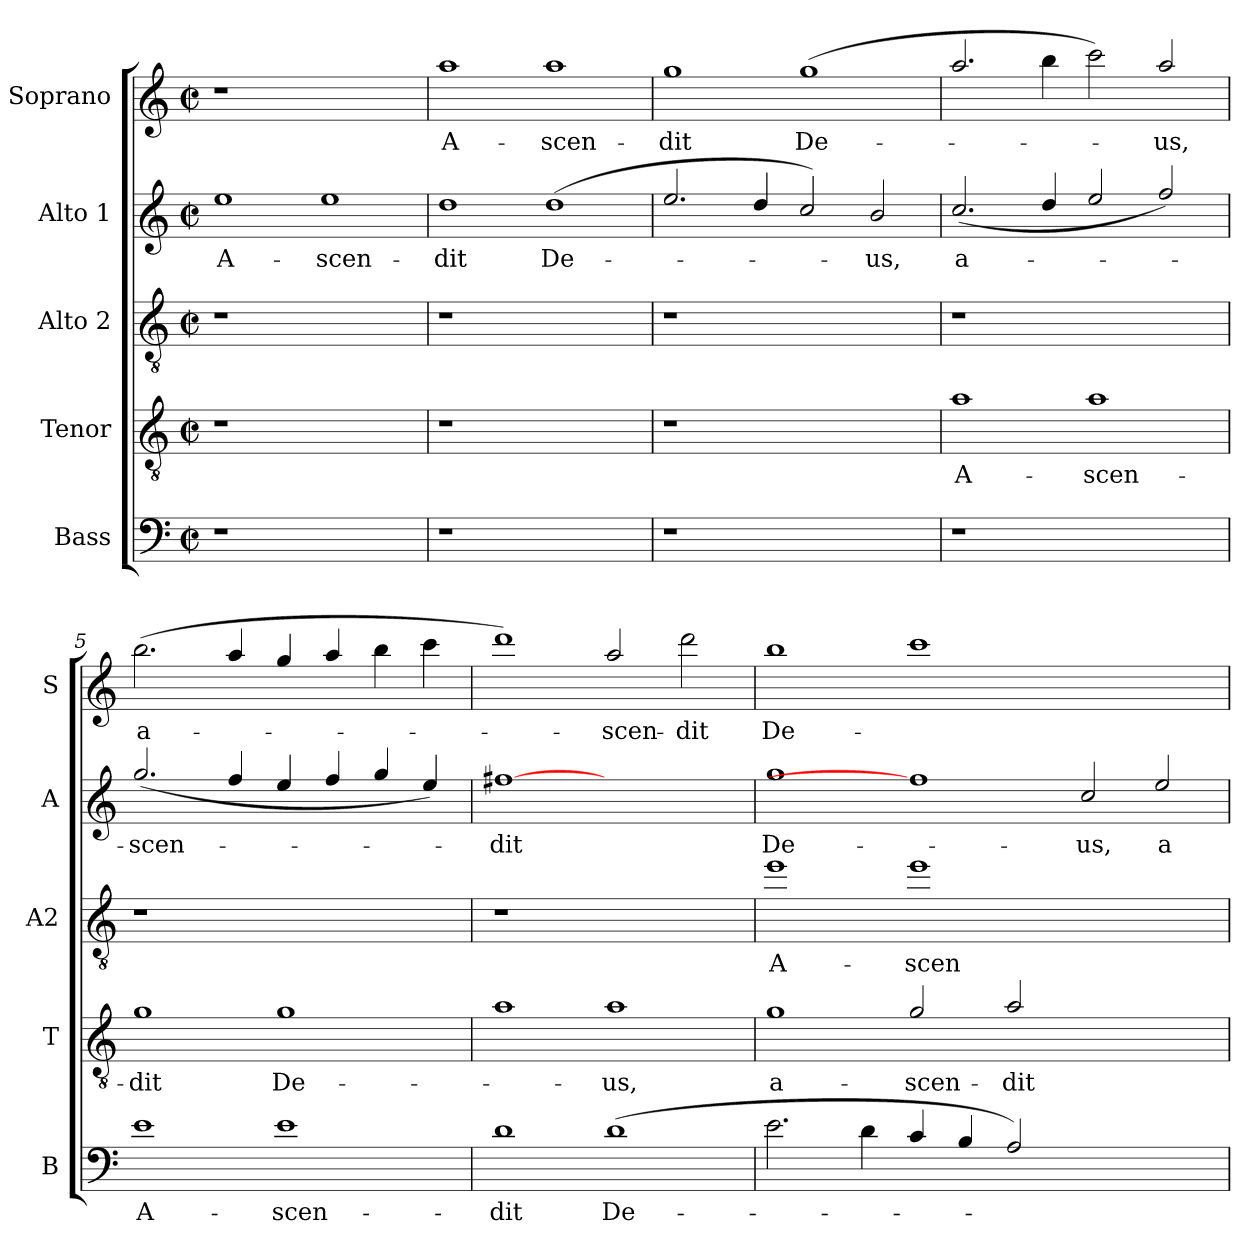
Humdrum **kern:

**kern	**text	**kern	**text	**kern	**text	**kern	**text	**kern	**text
*part5	*part5	*part4	*part4	*part3	*part3	*part2	*part2	*part1	*part1
*staff5	*staff5	*staff4	*staff4	*staff3	*staff3	*staff2	*staff2	*staff1	*staff1
*I"Bass	*	*I"Tenor	*	*I"Alto 2	*	*I"Alto 1	*	*I"Soprano	*
*I'B	*	*I'T	*	*I'A2	*	*I'A	*	*I'S	*
*clefF4	*	*clefGv2	*	*clefGv2	*	*clefG2	*	*clefG2	*
*ITrd7c12	*	*ITrd7c12	*	*ITrd7c12	*	*ITrd7c12	*	*ITrd7c12	*
*k[]	*	*k[]	*	*k[]	*	*k[]	*	*k[]	*
*C:	*	*C:	*	*C:	*	*C:	*	*C:	*
*M2/2	*	*M2/2	*	*M2/2	*	*M2/2	*	*M2/2	*
*met(c|)	*	*met(c|)	*	*met(c|)	*	*met(c|)	*	*met(c|)	*
=1	=1	=1	=1	=1	=1	=1	=1	=1	=1
!	!	!	!	!	!	!	!LO:LY:b	!	!
1r	.	1r	.	1r	.	1e	A-	1r	.
!	!	!	!	!	!	!	!LO:LY:b	!	!
1ryy	.	1ryy	.	1ryy	.	1e	-scen-	1ryy	.
=2	=2	=2	=2	=2	=2	=2	=2	=2	=2
!	!	!	!	!	!	!	!LO:LY:b	!	!LO:LY:b
1r	.	1r	.	1r	.	1d	-dit	1a	A-
!	!	!	!	!	!	!	!LO:LY:b	!	!LO:LY:b
1ryy	.	1ryy	.	1ryy	.	(<1d	De-	1a	-scen-
=3	=3	=3	=3	=3	=3	=3	=3	=3	=3
!	!	!	!	!	!	!	!	!	!LO:LY:b
1r	.	1r	.	1r	.	2.e/	.	1g	-dit
.	.	.	.	.	.	4d/	.	.	.
!	!	!	!	!	!	!	!	!	!LO:LY:b
1ryy	.	1ryy	.	1ryy	.	2c/)	.	(<1g	De-
!	!	!	!	!	!	!	!LO:LY:b	!	!
.	.	.	.	.	.	2B/	-us,	.	.
=4	=4	=4	=4	=4	=4	=4	=4	=4	=4
!	!	!	!LO:LY:b	!	!	!	!LO:LY:b	!	!
1r	.	1A	A-	1r	.	(<2.c/	a-	2.a/	.
.	.	.	.	.	.	4d/	.	4b\	.
!	!	!	!LO:LY:b	!	!	!	!	!	!
1ryy	.	1A	-scen-	1ryy	.	2e/	.	2cc\)	.
!	!	!	!	!	!	!	!	!	!LO:LY:b
.	.	.	.	.	.	2f/)	.	2a/	-us,
=5	=5	=5	=5	=5	=5	=5	=5	=5	=5
!	!LO:LY:b	!	!LO:LY:b	!	!	!	!LO:LY:b	!	!LO:LY:b
1E	A-	1G	-dit	1r	.	(<2.g/	-scen-	(>2.b\	a-
.	.	.	.	.	.	4f/	.	4a/	.
!	!LO:LY:b	!	!LO:LY:b	!	!	!	!	!	!
1E	-scen-	1G	De-	1ryy	.	4e/	.	4g/	.
.	.	.	.	.	.	4f/	.	4a/	.
.	.	.	.	.	.	4g/	.	4b\	.
.	.	.	.	.	.	4e/)	.	4cc\	.
=6	=6	=6	=6	=6	=6	=6	=6	=6	=6
!	!LO:LY:b	!	!	!	!	!	!LO:LY:b	!	!
1D	-dit	1A	.	1r	.	[1f#X	-dit	1dd)	.
!	!LO:LY:b	!	!LO:LY:b	!	!	!	!	!	!LO:LY:b
(<1D	De-	1A	-us,	1ryy	.	1ryy	.	2a/	-scen-
!	!	!	!	!	!	!	!	!	!LO:LY:b
.	.	.	.	.	.	.	.	2dd\	-dit
!!LO:LB:g=z
=7	=7	=7	=7	=7	=7	=7	=7	=7	=7
!	!	!	!LO:LY:b	!	!LO:LY:b	!	!LO:LY:b	!	!LO:LY:b
2.E\	.	1G	a-	1e	A-	1g	De-	1b	De-
4D\	.	.	.	.	.	.	.	.	.
!	!	!	!LO:LY:b	!	!LO:LY:b	!	!	!	!
4C/	.	2G/	-scen-	1e	-scen-	1f#]	.	1cc	.
4BB/	.	.	.	.	.	.	.	.	.
!	!	!	!LO:LY:b	!	!	!	!	!	!
2AA/)	.	2A/	-dit	.	.	.	.	.	.
!	!	!	!	!	!	!	!LO:LY:b	!	!
1ryy	.	1ryy	.	1ryy	.	2c/	-us,	1ryy	.
!	!	!	!	!	!	!	!LO:LY:b	!	!
.	.	.	.	.	.	2e/	a-	.	.
=	=	=	=	=	=	=	=	=	=
*-	*-	*-	*-	*-	*-	*-	*-	*-	*-
